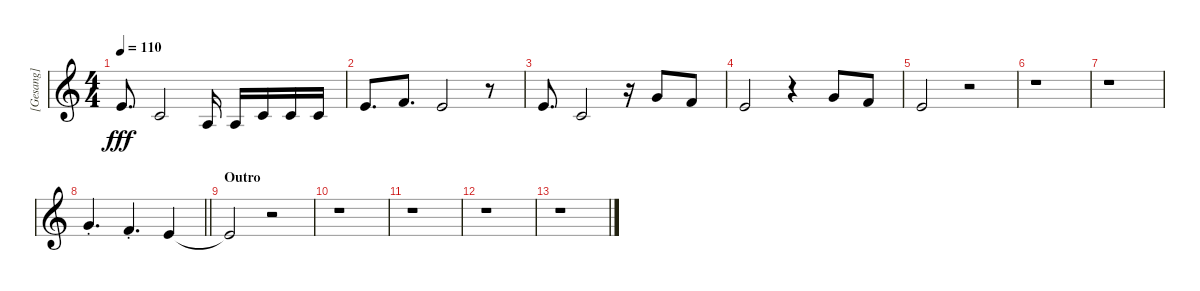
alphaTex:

\track ("[Gesang]" "[Gesang]") {instrument tenorsax}
\staff {score}
\tuning (E4 B3 G3 D3 A2 E2) {hide}
\ts (4 4)
\tempo 110
\clef g2
\ks c
9.3.8{d dy fff} 5.3.2 2.3.16 2.3.16 5.3.16 5.3.16 5.3.16 |
9.3.8{d} 10.3.8{d} 9.3.2 r.8 |
9.3.8{d} 5.3.2 r.16 12.3.8 10.3.8 |
9.3.2 r.4 12.3.8 10.3.8 |
9.3.2 r.2 |
r.1 |
r.1 |
\barLineRight lightlight
12.3{st}.4{d} 10.3{st}.4{d} 9.3.4 |
\section ("" "Outro")
9.3{t}.2 r.2 |
r.1 |
r.1 |
r.1 |
r.1
